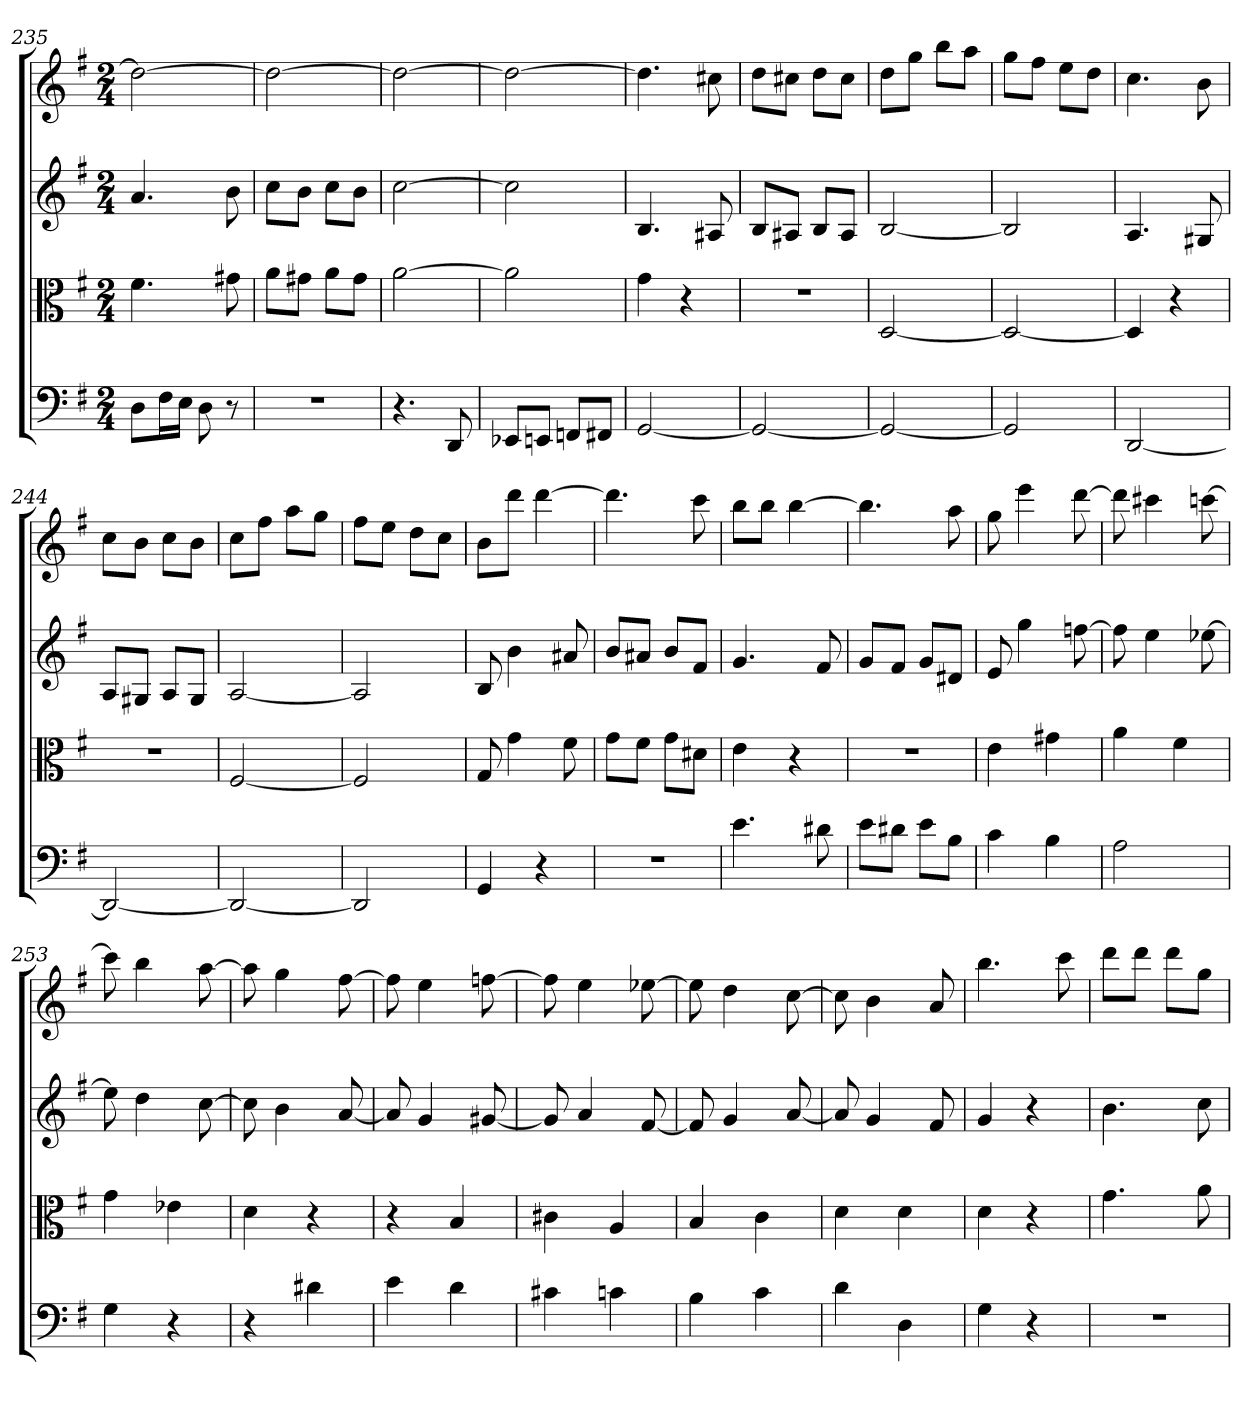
**kern	**kern	**kern	**kern
*part4	*part3	*part2	*part1
*staff4	*staff3	*staff2	*staff1
*clefF4	*clefC3	*	*
*k[f#]	*k[f#]	*k[f#]	*k[f#]
*G:	*G:	*G:	*G:
*M2/4	*M2/4	*M2/4	*M2/4
=235	=235	=235	=235
8D\L	4.f#	4.a	2dd_
16F#\L	.	.	.
16E\JJ	.	.	.
8D	.	.	.
8r	8g#X	8b	.
=236	=236	=236	=236
2r	8a\L	8ccL	2dd_
.	8g#X\J	8bJ	.
.	8a\L	8ccL	.
.	8g#\J	8bJ	.
=237	=237	=237	=237
4.r	[2a	[2cc	2dd_
8DD	.	.	.
=238	=238	=238	=238
8EE-X/L	2a]	2cc]	2dd_
8EEn/J	.	.	.
8FFn/L	.	.	.
8FF#X/J	.	.	.
=239	=239	=239	=239
[2GG	4g	4.B	4.dd]
.	4r	.	.
.	.	8A#X	8cc#X
=240	=240	=240	=240
2GG_	2r	8BL	8ddL
.	.	8A#XJ	8cc#XJ
.	.	8BL	8ddL
.	.	8A#J	8cc#J
=241	=241	=241	=241
2GG_	[2D	[2B	8ddL
.	.	.	8ggJ
.	.	.	8bbL
.	.	.	8aaJ
=242	=242	=242	=242
2GG]	2D_	2B]	8ggL
.	.	.	8ff#J
.	.	.	8eeL
.	.	.	8ddJ
=243	=243	=243	=243
[2DD	4D]	4.A	4.cc
.	4r	.	.
.	.	8G#X	8b
=244	=244	=244	=244
2DD_	2r	8AL	8ccL
.	.	8G#XJ	8bJ
.	.	8AL	8ccL
.	.	8G#J	8bJ
=245	=245	=245	=245
2DD_	[2F#	[2A	8ccL
.	.	.	8ff#J
.	.	.	8aaL
.	.	.	8ggJ
=246	=246	=246	=246
2DD]	2F#]	2A]	8ff#L
.	.	.	8eeJ
.	.	.	8ddL
.	.	.	8ccJ
=247	=247	=247	=247
4GG	8G	8B	8bL
.	4g	4b	8dddJ
4r	.	.	[4ddd
.	8f#	8a#X	.
=248	=248	=248	=248
2r	8g\L	8bL	4.ddd]
.	8f#\J	8a#XJ	.
.	8g\L	8bL	.
.	8d#X\J	8f#J	8ccc
=249	=249	=249	=249
4.e	4e	4.g	8bbL
.	.	.	8bbJ
.	4r	.	[4bb
8d#X	.	8f#	.
=250	=250	=250	=250
8e\L	2r	8gL	4.bb]
8d#X\J	.	8f#J	.
8e\L	.	8gL	.
8B\J	.	8d#XJ	8aa
=251	=251	=251	=251
4c	4e	8e	8gg
.	.	4gg	4eee
4B	4g#X	.	.
.	.	[8ffn	[8ddd
=252	=252	=252	=252
2A	4a	8ff]	8ddd]
.	.	4ee	4ccc#X
.	4f#	.	.
.	.	[8ee-X	[8cccn
=253	=253	=253	=253
4G	4g	8ee-]	8ccc]
.	.	4dd	4bb
4r	4e-X	.	.
.	.	[8cc	[8aa
=254	=254	=254	=254
4r	4d	8cc]	8aa]
.	.	4b	4gg
4d#X	4r	.	.
.	.	[8a	[8ff#
=255	=255	=255	=255
4e	4r	8a]	8ff#]
.	.	4g	4ee
4d	4B	.	.
.	.	[8g#X	[8ffn
=256	=256	=256	=256
4c#X	4c#X	8g#]	8ff]
.	.	4a	4ee
4cn	4A	.	.
.	.	[8f#	[8ee-X
=257	=257	=257	=257
4B	4B	8f#]	8ee-]
.	.	4g	4dd
4c	4c	.	.
.	.	[8a	[8cc
=258	=258	=258	=258
4d	4d	8a]	8cc]
.	.	4g	4b
4D	4d	.	.
.	.	8f#	8a
=259	=259	=259	=259
4G	4d	4g	4.bb
4r	4r	4r	.
.	.	.	8ccc
=260	=260	=260	=260
2r	4.g	4.b	8dddL
.	.	.	8dddJ
.	.	.	8dddL
.	8a	8cc	8ggJ
=	=	=	=
*-	*-	*-	*-
